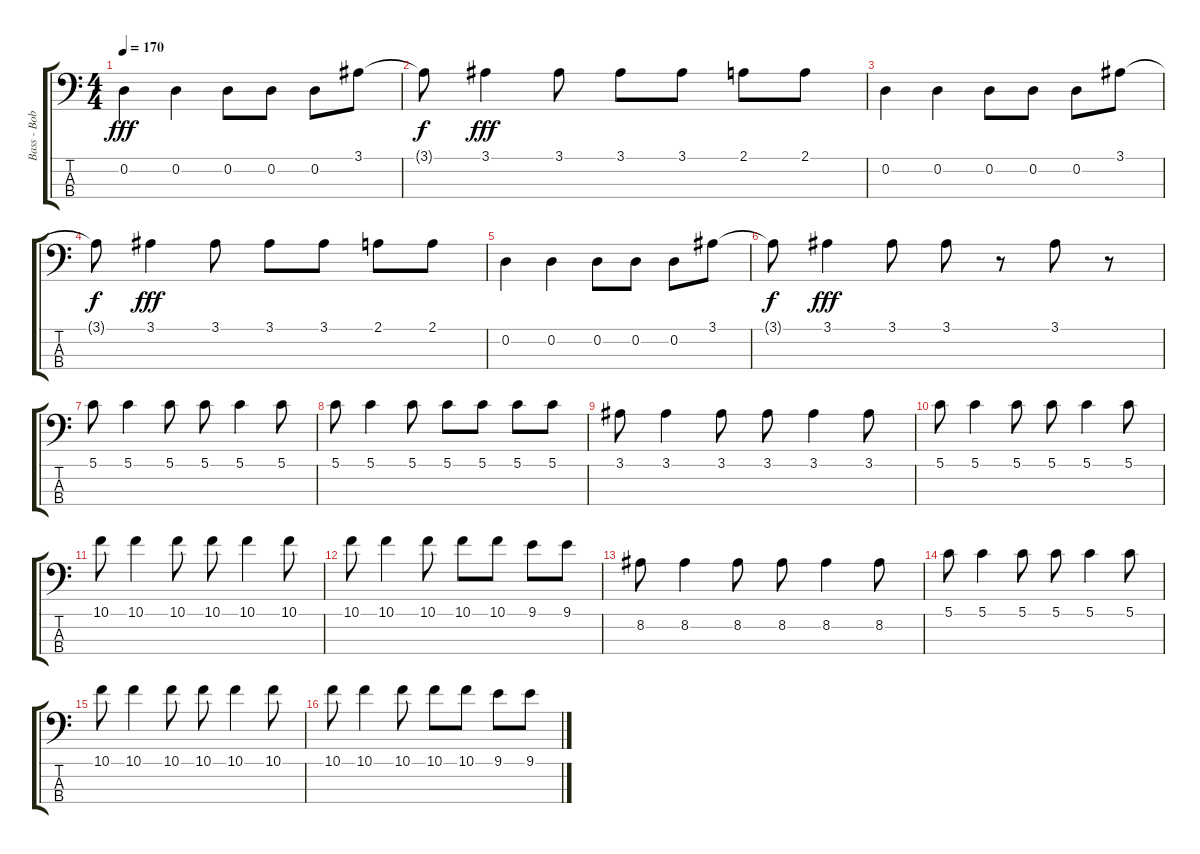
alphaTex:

\track ("Bass - Bob Hoofdweg" "Bass - Bob") {instrument electricbasspick}
\staff {score tabs}
\tuning (G2 D2 A1 E1) {hide}
\ts (4 4)
\tempo 170
\clef f4
\ks c
0.2.4{dy fff} 0.2.4 0.2.8 0.2.8 0.2.8 3.1.8 |
3.1{t}.8{dy f} 3.1.4{dy fff} 3.1.8 3.1.8 3.1.8 2.1.8 2.1.8 |
0.2.4 0.2.4 0.2.8 0.2.8 0.2.8 3.1.8 |
3.1{t}.8{dy f} 3.1.4{dy fff} 3.1.8 3.1.8 3.1.8 2.1.8 2.1.8 |
0.2.4 0.2.4 0.2.8 0.2.8 0.2.8 3.1.8 |
3.1{t}.8{dy f} 3.1.4{dy fff} 3.1.8 3.1.8 r.8 3.1.8 r.8 |
5.1.8 5.1.4 5.1.8 5.1.8 5.1.4 5.1.8 |
5.1.8 5.1.4 5.1.8 5.1.8 5.1.8 5.1.8 5.1.8 |
3.1.8 3.1.4 3.1.8 3.1.8 3.1.4 3.1.8 |
5.1.8 5.1.4 5.1.8 5.1.8 5.1.4 5.1.8 |
10.1.8 10.1.4 10.1.8 10.1.8 10.1.4 10.1.8 |
10.1.8 10.1.4 10.1.8 10.1.8 10.1.8 9.1.8 9.1.8 |
8.2.8 8.2.4 8.2.8 8.2.8 8.2.4 8.2.8 |
5.1.8 5.1.4 5.1.8 5.1.8 5.1.4 5.1.8 |
10.1.8 10.1.4 10.1.8 10.1.8 10.1.4 10.1.8 |
10.1.8 10.1.4 10.1.8 10.1.8 10.1.8 9.1.8 9.1.8
